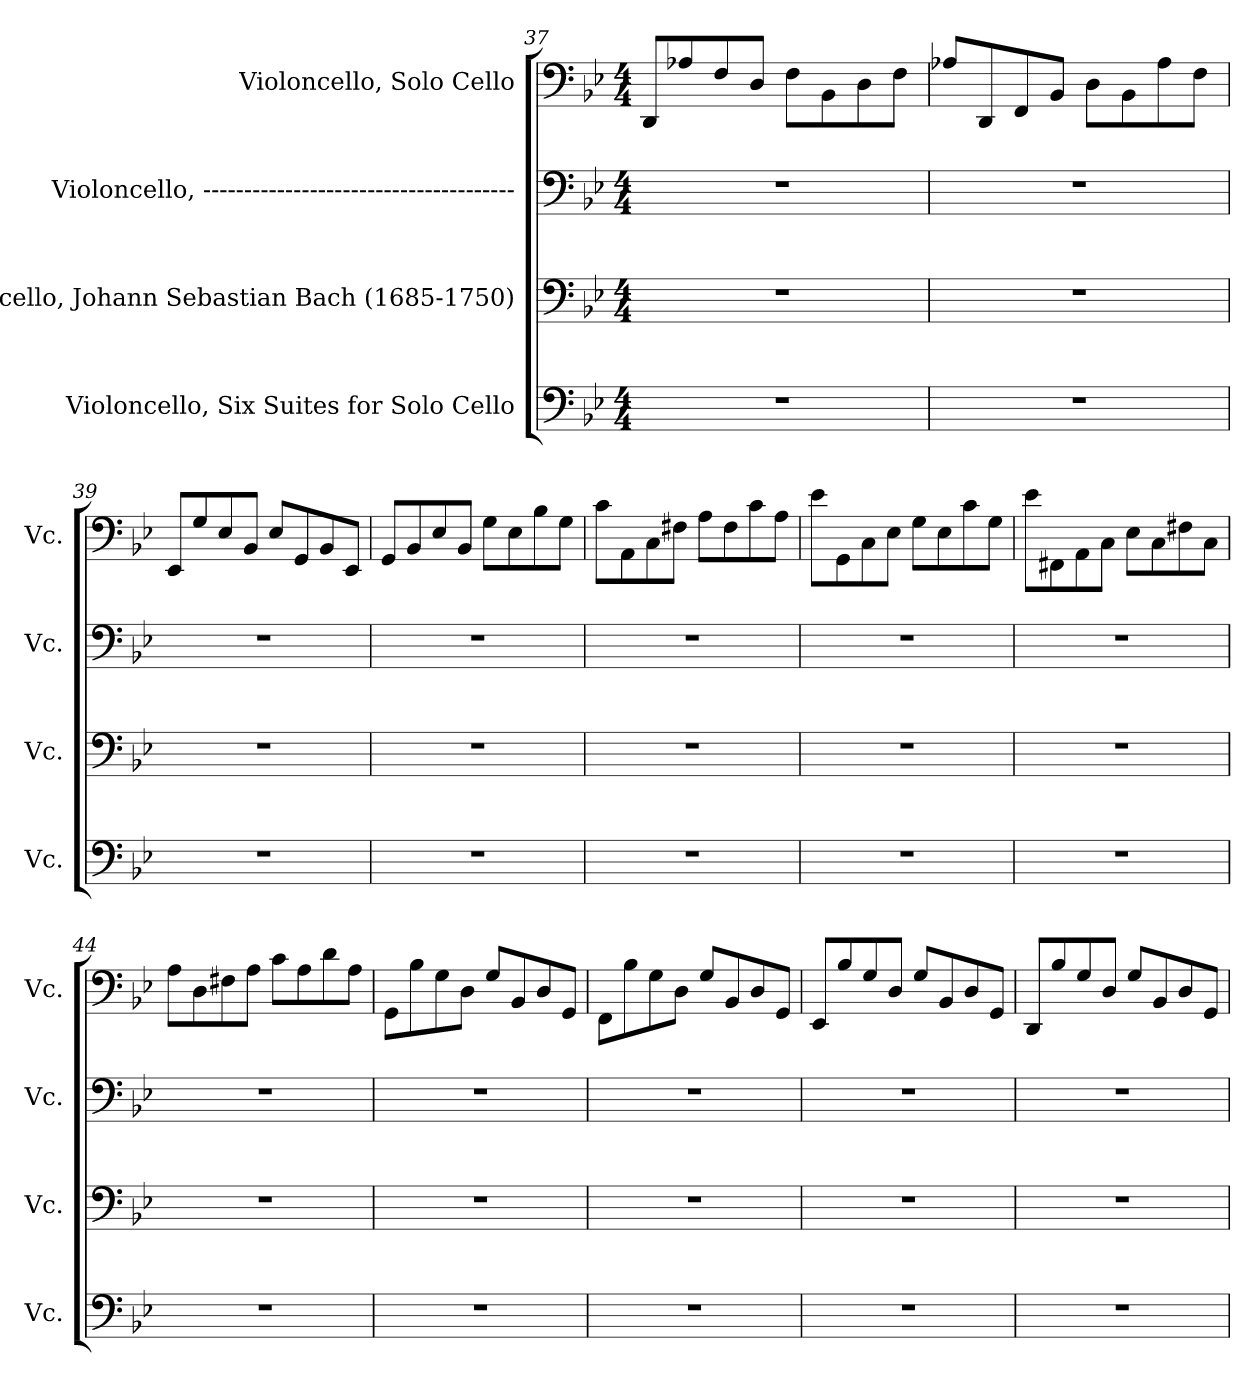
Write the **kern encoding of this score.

**kern	**kern	**kern	**kern
*part4	*part3	*part2	*part1
*staff4	*staff3	*staff2	*staff1
*I"Violoncello, Six Suites for Solo Cello	*I"Violoncello, Johann Sebastian Bach  (1685-1750)	*I"Violoncello, --------------------------------------	*I"Violoncello, Solo Cello
*I'Vc.	*I'Vc.	*I'Vc.	*I'Vc.
*clefF4	*clefF4	*clefF4	*clefF4
*k[b-e-]	*k[b-e-]	*k[b-e-]	*k[b-e-]
*M4/4	*M4/4	*M4/4	*M4/4
=37	=37	=37	=37
1r	1r	1r	8DD/L
.	.	.	8A-X/
.	.	.	8F/
.	.	.	8D/J
.	.	.	8F\L
.	.	.	8BB-\
.	.	.	8D\
.	.	.	8F\J
=38	=38	=38	=38
1r	1r	1r	8A-X/L
.	.	.	8DD/
.	.	.	8FF/
.	.	.	8BB-/J
.	.	.	8D\L
.	.	.	8BB-\
.	.	.	8A-\
.	.	.	8F\J
=39	=39	=39	=39
1r	1r	1r	8EE-/L
.	.	.	8G/
.	.	.	8E-/
.	.	.	8BB-/J
.	.	.	8E-/L
.	.	.	8GG/
.	.	.	8BB-/
.	.	.	8EE-/J
!!LO:LB:g=z
=40	=40	=40	=40
1r	1r	1r	8GG/L
.	.	.	8BB-/
.	.	.	8E-/
.	.	.	8BB-/J
.	.	.	8G\L
.	.	.	8E-\
.	.	.	8B-\
.	.	.	8G\J
=41	=41	=41	=41
1r	1r	1r	8c\L
.	.	.	8AA\
.	.	.	8C\
.	.	.	8F#X\J
.	.	.	8A\L
.	.	.	8F#\
.	.	.	8c\
.	.	.	8A\J
=42	=42	=42	=42
1r	1r	1r	8e-\L
.	.	.	8GG\
.	.	.	8C\
.	.	.	8E-\J
.	.	.	8G\L
.	.	.	8E-\
.	.	.	8c\
.	.	.	8G\J
=43	=43	=43	=43
1r	1r	1r	8e-\L
.	.	.	8FF#X\
.	.	.	8AA\
.	.	.	8C\J
.	.	.	8E-\L
.	.	.	8C\
.	.	.	8F#X\
.	.	.	8C\J
!!LO:LB:g=z
=44	=44	=44	=44
1r	1r	1r	8A\L
.	.	.	8D\
.	.	.	8F#X\
.	.	.	8A\J
.	.	.	8c\L
.	.	.	8A\
.	.	.	8d\
.	.	.	8A\J
=45	=45	=45	=45
1r	1r	1r	8GG\L
.	.	.	8B-\
.	.	.	8G\
.	.	.	8D\J
.	.	.	8G/L
.	.	.	8BB-/
.	.	.	8D/
.	.	.	8GG/J
=46	=46	=46	=46
1r	1r	1r	8FF\L
.	.	.	8B-\
.	.	.	8G\
.	.	.	8D\J
.	.	.	8G/L
.	.	.	8BB-/
.	.	.	8D/
.	.	.	8GG/J
=47	=47	=47	=47
1r	1r	1r	8EE-/L
.	.	.	8B-/
.	.	.	8G/
.	.	.	8D/J
.	.	.	8G/L
.	.	.	8BB-/
.	.	.	8D/
.	.	.	8GG/J
=48	=48	=48	=48
1r	1r	1r	8DD/L
.	.	.	8B-/
.	.	.	8G/
.	.	.	8D/J
.	.	.	8G/L
.	.	.	8BB-/
.	.	.	8D/
.	.	.	8GG/J
=	=	=	=
*-	*-	*-	*-
